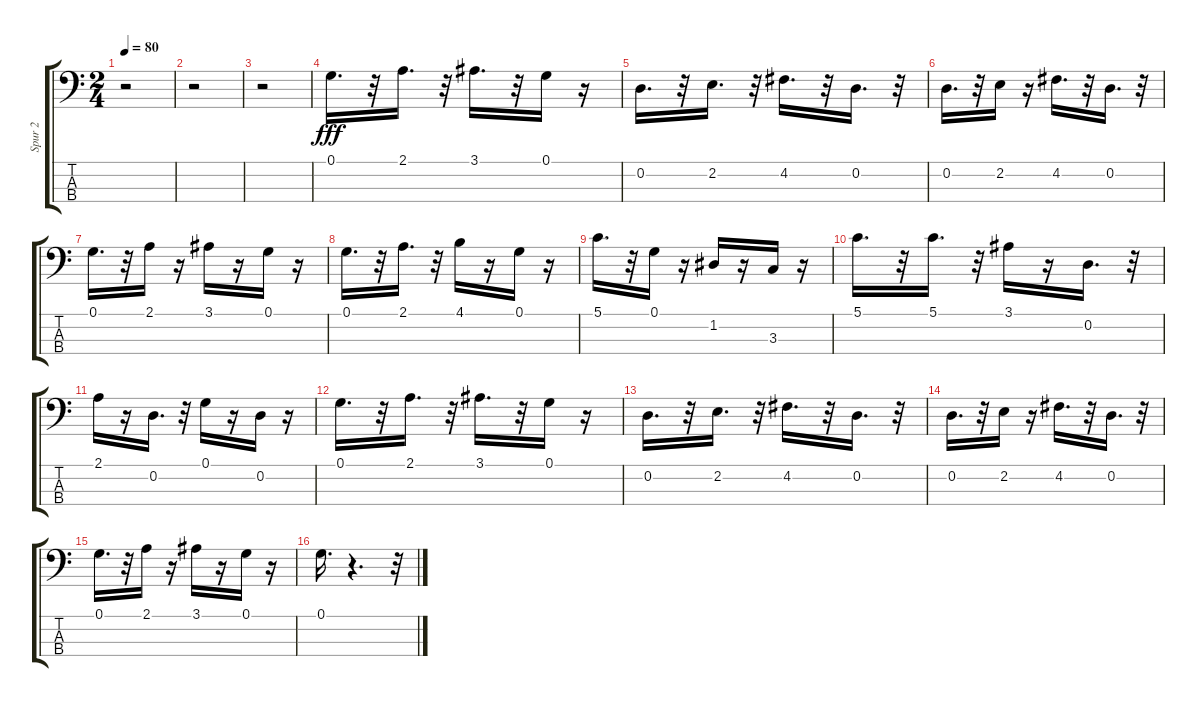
\track ("Spur 2" "Spur 2") {instrument acousticbass}
\staff {score tabs}
\tuning (G2 D2 A1 E1) {hide}
\ts (2 4)
\tempo 80
\clef f4
\ks c
r.2{dy fff} |
r.2 |
r.2 |
0.1.16{d} r.32 2.1.16{d} r.32 3.1.16{d} r.32 0.1.16 r.16 |
0.2.16{d} r.32 2.2.16{d} r.32 4.2.16{d} r.32 0.2.16{d} r.32 |
0.2.16{d} r.32 2.2.16 r.16 4.2.16{d} r.32 0.2.16{d} r.32 |
0.1.16{d} r.32 2.1.16 r.16 3.1.16 r.16 0.1.16 r.16 |
0.1.16{d} r.32 2.1.16{d} r.32 4.1.16 r.16 0.1.16 r.16 |
5.1.16{d} r.32 0.1.16 r.16 1.2.16 r.16 3.3.16 r.16 |
5.1.16{d} r.32 5.1.16{d} r.32 3.1.16 r.16 0.2.16{d} r.32 |
2.1.16 r.16 0.2.16{d} r.32 0.1.16 r.16 0.2.16 r.16 |
0.1.16{d} r.32 2.1.16{d} r.32 3.1.16{d} r.32 0.1.16 r.16 |
0.2.16{d} r.32 2.2.16{d} r.32 4.2.16{d} r.32 0.2.16{d} r.32 |
0.2.16{d} r.32 2.2.16 r.16 4.2.16{d} r.32 0.2.16{d} r.32 |
0.1.16{d} r.32 2.1.16 r.16 3.1.16 r.16 0.1.16 r.16 |
0.1.16{d} r.4{d} r.32
